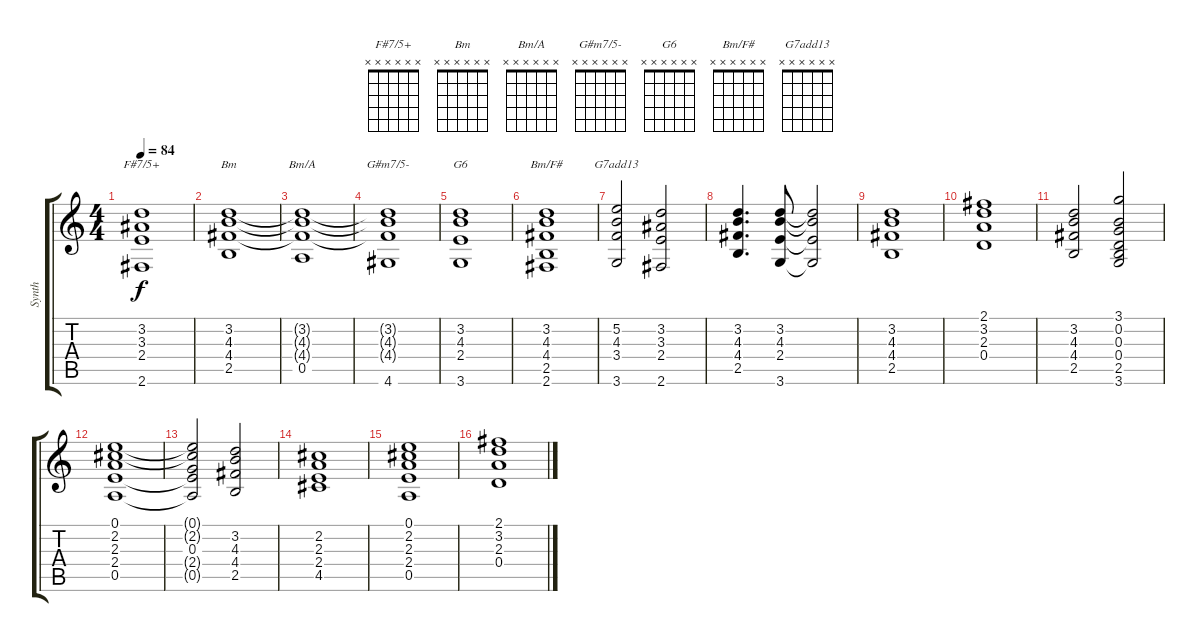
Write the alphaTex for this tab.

\track ("Synth" "Synth") {instrument percussiveorgan}
\staff {score tabs}
\tuning (E5 B4 G4 D4 A3 E3) {hide}
\chord ("F#7/5+" x x x x x x)
\chord ("Bm" x x x x x x)
\chord ("Bm/A" x x x x x x)
\chord ("G#m7/5-" x x x x x x)
\chord ("G6" x x x x x x)
\chord ("Bm/F#" x x x x x x)
\chord ("G7add13" x x x x x x)
\ts (4 4)
\tempo 84
\clef g2
\ks c
(3.2 3.3 2.4 2.6).1{ch "F#7/5+" dy f} |
(3.2 4.3 4.4 2.5).1{ch "Bm"} |
(3.2{t} 4.3{t} 4.4{t} 0.5).1{ch "Bm/A"} |
(3.2{t} 4.3{t} 4.4{t} 4.6).1{ch "G#m7/5-"} |
(3.2 4.3 2.4 3.6).1{ch "G6"} |
(3.2 4.3 4.4 2.5 2.6).1{ch "Bm/F#"} |
(5.2 4.3 3.4 3.6).2{ch "G7add13"} (3.2 3.3 2.4 2.6).2 |
(3.2 4.3 4.4 2.5).4{d} (3.2 4.3 2.4 3.6).8 (3.2{t} 4.3{t} 2.4{t} 3.6{t}).2 |
(3.2 4.3 4.4 2.5).1 |
(2.1 3.2 2.3 0.4).1 |
(3.2 4.3 4.4 2.5).2 (3.1 0.2 0.3 0.4 2.5 3.6).2 |
(0.1 2.2 2.3 2.4 0.5).1 |
(0.1{t} 2.2{t} 0.3 2.4{t} 0.5{t}).2 (3.2 4.3 4.4 2.5).2 |
(2.2 2.3 2.4 4.5).1 |
(0.1 2.2 2.3 2.4 0.5).1 |
(2.1 3.2 2.3 0.4).1
